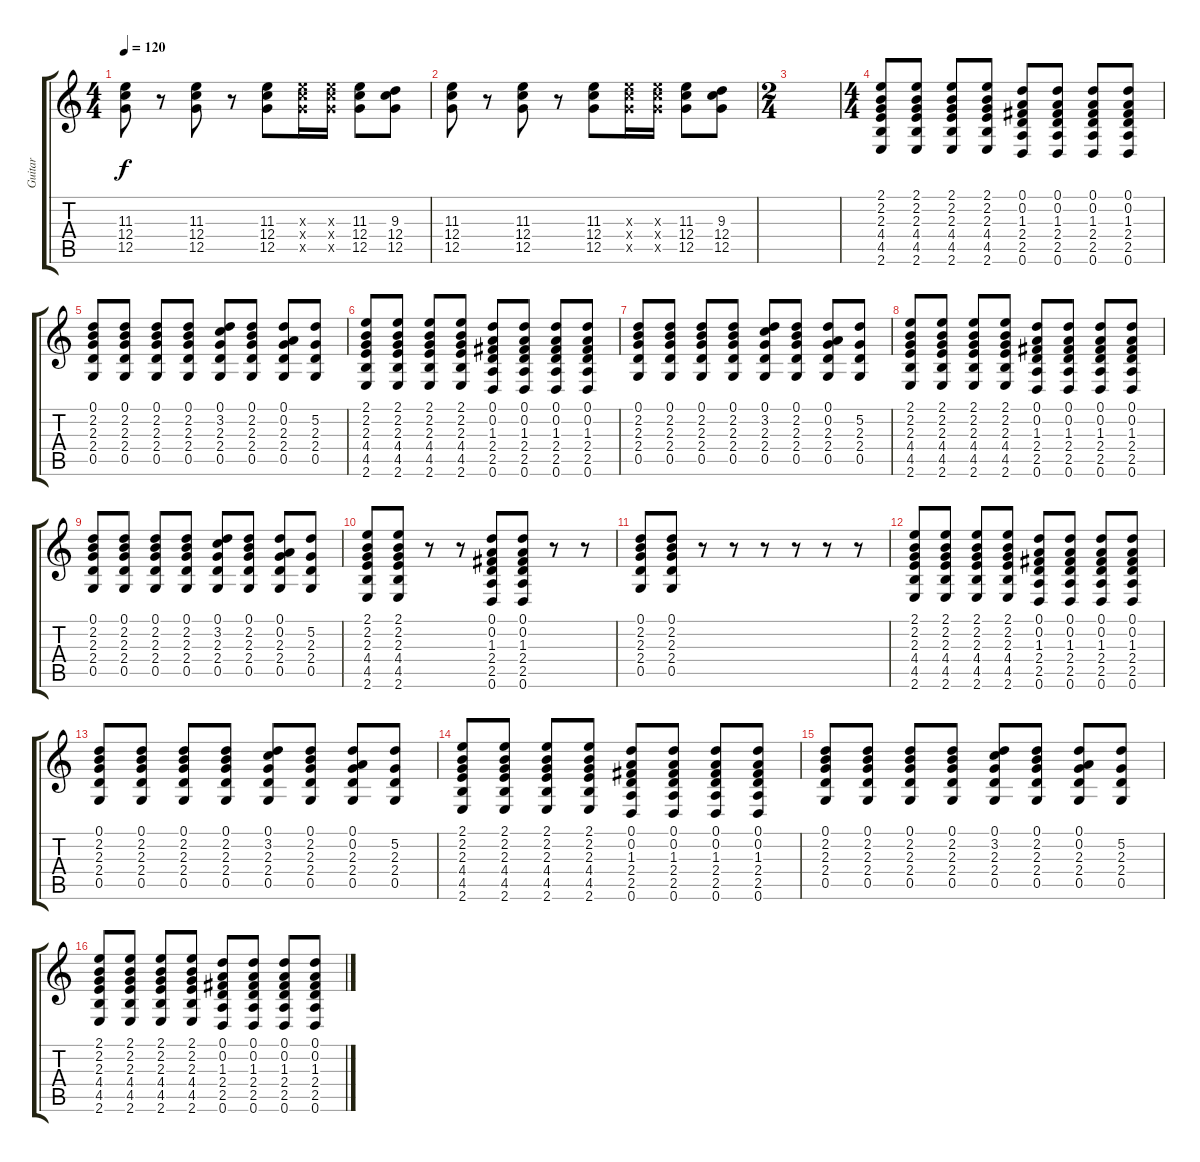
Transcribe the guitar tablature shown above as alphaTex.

\track ("Guitar" "Guitar") {instrument electricguitarjazz}
\staff {score tabs}
\tuning (D4 A3 F3 C3 G2 D2) {hide}
\ts (4 4)
\tempo 120
\clef g2
\ks c
(11.3 12.4 12.5).8{dy f} r.8 (11.3 12.4 12.5).8 r.8 (11.3 12.4 12.5).8 (11.3{x} 12.4{x} 12.5{x}).16 (11.3{x} 12.4{x} 12.5{x}).16 (11.3 12.4 12.5).8 (9.3 12.4 12.5).8 |
(11.3 12.4 12.5).8 r.8 (11.3 12.4 12.5).8 r.8 (11.3 12.4 12.5).8 (11.3{x} 12.4{x} 12.5{x}).16 (11.3{x} 12.4{x} 12.5{x}).16 (11.3 12.4 12.5).8 (9.3 12.4 12.5).8 |
\ts (2 4)
|
\ts (4 4)
(2.1 2.2 2.3 4.4 4.5 2.6).8{volume 10 instrument acousticguitarsteel} (2.1 2.2 2.3 4.4 4.5 2.6).8 (2.1 2.2 2.3 4.4 4.5 2.6).8 (2.1 2.2 2.3 4.4 4.5 2.6).8 (0.1 0.2 1.3 2.4 2.5 0.6).8 (0.1 0.2 1.3 2.4 2.5 0.6).8 (0.1 0.2 1.3 2.4 2.5 0.6).8 (0.1 0.2 1.3 2.4 2.5 0.6).8 |
(0.1 2.2 2.3 2.4 0.5).8 (0.1 2.2 2.3 2.4 0.5).8 (0.1 2.2 2.3 2.4 0.5).8 (0.1 2.2 2.3 2.4 0.5).8 (0.1 3.2 2.3 2.4 0.5).8 (0.1 2.2 2.3 2.4 0.5).8 (0.1 0.2 2.3 2.4 0.5).8 (5.2 2.3 2.4 0.5).8 |
(2.1 2.2 2.3 4.4 4.5 2.6).8 (2.1 2.2 2.3 4.4 4.5 2.6).8 (2.1 2.2 2.3 4.4 4.5 2.6).8 (2.1 2.2 2.3 4.4 4.5 2.6).8 (0.1 0.2 1.3 2.4 2.5 0.6).8 (0.1 0.2 1.3 2.4 2.5 0.6).8 (0.1 0.2 1.3 2.4 2.5 0.6).8 (0.1 0.2 1.3 2.4 2.5 0.6).8 |
(0.1 2.2 2.3 2.4 0.5).8 (0.1 2.2 2.3 2.4 0.5).8 (0.1 2.2 2.3 2.4 0.5).8 (0.1 2.2 2.3 2.4 0.5).8 (0.1 3.2 2.3 2.4 0.5).8 (0.1 2.2 2.3 2.4 0.5).8 (0.1 0.2 2.3 2.4 0.5).8 (5.2 2.3 2.4 0.5).8 |
(2.1 2.2 2.3 4.4 4.5 2.6).8 (2.1 2.2 2.3 4.4 4.5 2.6).8 (2.1 2.2 2.3 4.4 4.5 2.6).8 (2.1 2.2 2.3 4.4 4.5 2.6).8 (0.1 0.2 1.3 2.4 2.5 0.6).8 (0.1 0.2 1.3 2.4 2.5 0.6).8 (0.1 0.2 1.3 2.4 2.5 0.6).8 (0.1 0.2 1.3 2.4 2.5 0.6).8 |
(0.1 2.2 2.3 2.4 0.5).8 (0.1 2.2 2.3 2.4 0.5).8 (0.1 2.2 2.3 2.4 0.5).8 (0.1 2.2 2.3 2.4 0.5).8 (0.1 3.2 2.3 2.4 0.5).8 (0.1 2.2 2.3 2.4 0.5).8 (0.1 0.2 2.3 2.4 0.5).8 (5.2 2.3 2.4 0.5).8 |
(2.1 2.2 2.3 4.4 4.5 2.6).8 (2.1 2.2 2.3 4.4 4.5 2.6).8 r.8 r.8 (0.1 0.2 1.3 2.4 2.5 0.6).8 (0.1 0.2 1.3 2.4 2.5 0.6).8 r.8 r.8 |
(0.1 2.2 2.3 2.4 0.5).8 (0.1 2.2 2.3 2.4 0.5).8 r.8 r.8 r.8 r.8 r.8 r.8 |
(2.1 2.2 2.3 4.4 4.5 2.6).8{volume 7 instrument acousticguitarsteel} (2.1 2.2 2.3 4.4 4.5 2.6).8 (2.1 2.2 2.3 4.4 4.5 2.6).8 (2.1 2.2 2.3 4.4 4.5 2.6).8 (0.1 0.2 1.3 2.4 2.5 0.6).8 (0.1 0.2 1.3 2.4 2.5 0.6).8 (0.1 0.2 1.3 2.4 2.5 0.6).8 (0.1 0.2 1.3 2.4 2.5 0.6).8 |
(0.1 2.2 2.3 2.4 0.5).8 (0.1 2.2 2.3 2.4 0.5).8 (0.1 2.2 2.3 2.4 0.5).8 (0.1 2.2 2.3 2.4 0.5).8 (0.1 3.2 2.3 2.4 0.5).8 (0.1 2.2 2.3 2.4 0.5).8 (0.1 0.2 2.3 2.4 0.5).8 (5.2 2.3 2.4 0.5).8 |
(2.1 2.2 2.3 4.4 4.5 2.6).8 (2.1 2.2 2.3 4.4 4.5 2.6).8 (2.1 2.2 2.3 4.4 4.5 2.6).8 (2.1 2.2 2.3 4.4 4.5 2.6).8 (0.1 0.2 1.3 2.4 2.5 0.6).8 (0.1 0.2 1.3 2.4 2.5 0.6).8 (0.1 0.2 1.3 2.4 2.5 0.6).8 (0.1 0.2 1.3 2.4 2.5 0.6).8 |
(0.1 2.2 2.3 2.4 0.5).8 (0.1 2.2 2.3 2.4 0.5).8 (0.1 2.2 2.3 2.4 0.5).8 (0.1 2.2 2.3 2.4 0.5).8 (0.1 3.2 2.3 2.4 0.5).8 (0.1 2.2 2.3 2.4 0.5).8 (0.1 0.2 2.3 2.4 0.5).8 (5.2 2.3 2.4 0.5).8 |
(2.1 2.2 2.3 4.4 4.5 2.6).8 (2.1 2.2 2.3 4.4 4.5 2.6).8 (2.1 2.2 2.3 4.4 4.5 2.6).8 (2.1 2.2 2.3 4.4 4.5 2.6).8 (0.1 0.2 1.3 2.4 2.5 0.6).8 (0.1 0.2 1.3 2.4 2.5 0.6).8 (0.1 0.2 1.3 2.4 2.5 0.6).8 (0.1 0.2 1.3 2.4 2.5 0.6).8
